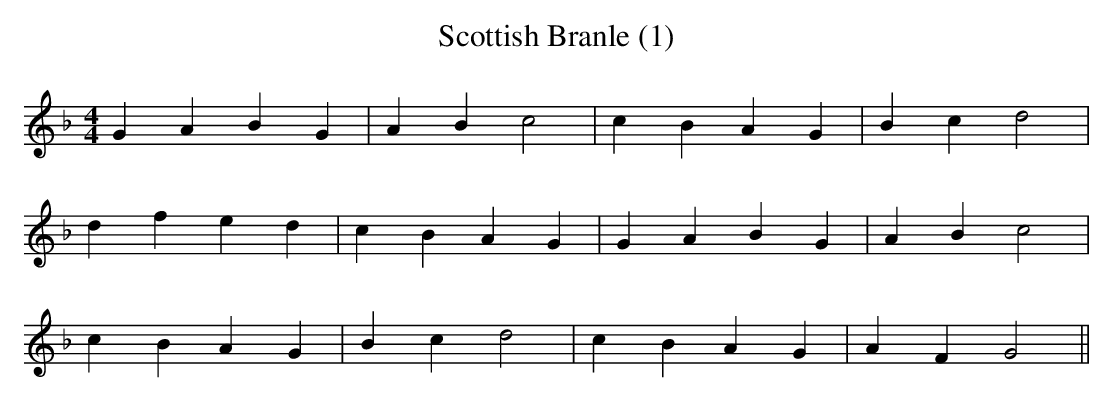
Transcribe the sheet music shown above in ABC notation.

X:1
T:Scottish Branle (1)
M:4/4
L:1/4
K:GDor
GA BG | AB c2 | cB AG | Bc d2 |
df ed | cB AG | GA BG | AB c2 |
cB AG | Bc d2 | cB AG | AF G2 ||
